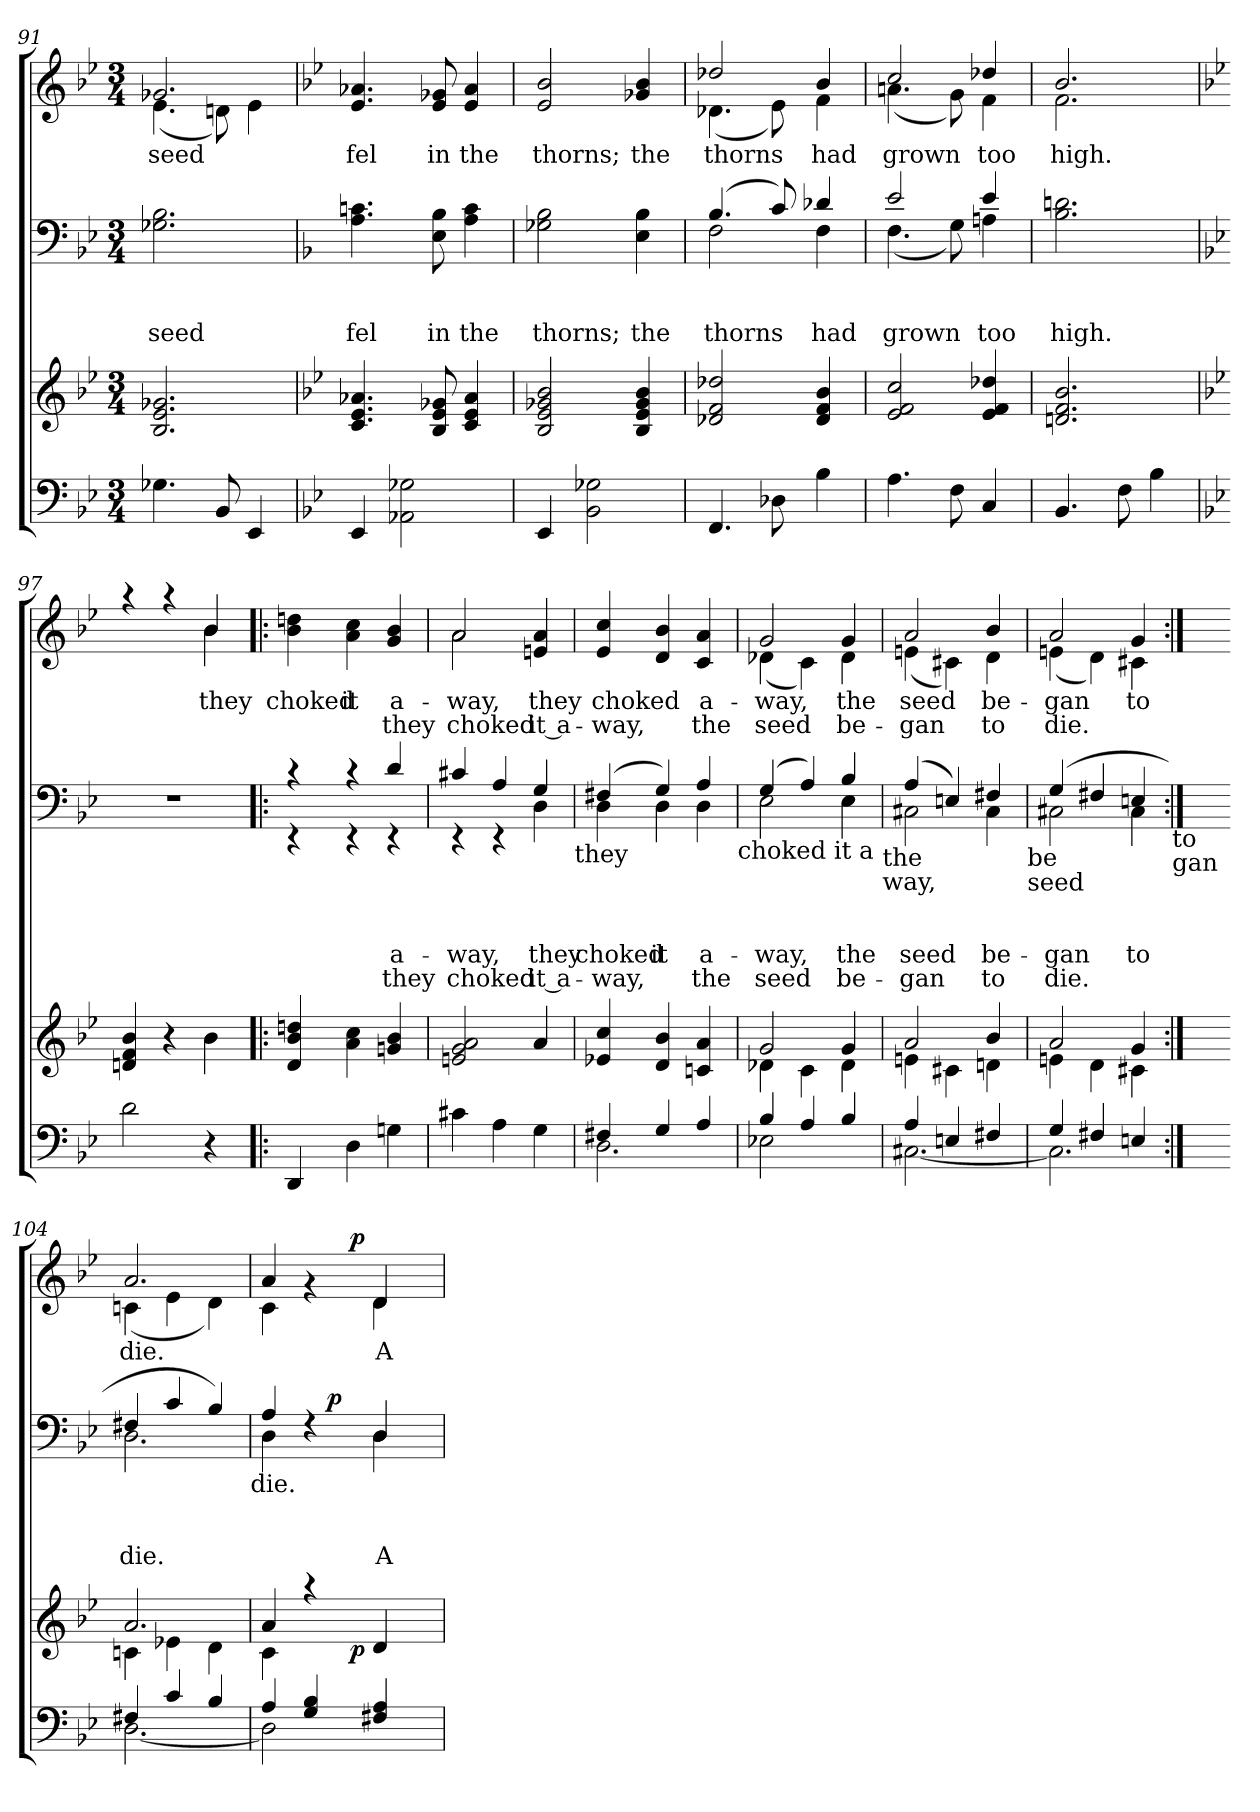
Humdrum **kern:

**kern	**kern	**dynam	**kern	**text	**text	**text	**text	**dynam	**kern	**text	**text	**dynam
*part4	*part3	*part3	*part2	*part2	*part2	*part2	*part2	*part2	*part1	*part1	*part1	*part1
*staff4	*staff3	*staff3	*staff2	*staff2	*staff2	*staff2	*staff2	*staff2	*staff1	*staff1	*staff1	*staff1
*clefF4	*clefG2	*	*clefF4	*	*	*	*	*	*clefG2	*	*	*
*k[b-e-]	*k[b-e-]	*	*k[b-e-]	*	*	*	*	*	*k[b-e-]	*	*	*
*B-:	*B-:	*	*B-:	*	*	*	*	*	*B-:	*	*	*
*M3/4	*M3/4	*	*M3/4	*	*	*	*	*	*M3/4	*	*	*
=91	=91	=91	=91	=91	=91	=91	=91	=91	=91	=91	=91	=91
!	!	!	!	!	!	!LO:LY:a	!	!	!	!LO:LY:b	!	!
*	*	*	*	*	*	*	*	*	*^	*	*	*
4.G-X\	2.B-/ 2.e-/ 2.g-X/	.	2.G-X\ 2.B-\	.	.	seed	.	.	2.g-X/	(<4.e-\	seed	.	.
8BB-/	.	.	.	.	.	.	.	.	.	8dn\)	.	.	.
4EE-/	.	.	.	.	.	.	.	.	.	4e-\	.	.	.
*	*	*	*	*	*	*	*	*	*v	*v	*	*	*
=92	=92	=92	=92	=92	=92	=92	=92	=92	=92	=92	=92	=92
*	*	*	*k[b-]	*	*	*	*	*	*	*	*	*
*	*	*	*F:	*	*	*	*	*	*	*	*	*
*	*	*	*	*	*	*	*	*	*^	*	*	*
!	!	!	!	!	!	!LO:LY:a	!	!	!	!	!LO:LY:b	!	!
*	*	*	*	*	*	*	*	*	*v	*v	*	*	*
4EE-/	4.c/ 4.e-/ 4.a-X/	.	4.A\ 4.cn\	.	.	fel	.	.	4.e-/ 4.a-X/	fel	.	.
2AA-X\ 2G-X\	.	.	.	.	.	.	.	.	.	.	.	.
!	!	!	!	!	!	!LO:LY:a	!	!	!	!LO:LY:b	!	!
.	8B-/ 8e-/ 8g-X/	.	8E\ 8B-\	.	.	in	.	.	8e-/ 8g-X/	in	.	.
!	!	!	!	!	!	!LO:LY:a	!	!	!	!LO:LY:b	!	!
.	4c/ 4e-/ 4a-/	.	4A\ 4c\	.	.	the	.	.	4e-/ 4a-/	the	.	.
=93	=93	=93	=93	=93	=93	=93	=93	=93	=93	=93	=93	=93
!	!	!	!	!	!	!LO:LY:a	!	!	!	!LO:LY:b	!	!
4EE-/	2B-/ 2e-/ 2g-X/ 2b-/	.	2G-X\ 2B-\	.	.	thorns;	.	.	2e-/ 2b-/	thorns;	.	.
2BB-\ 2G-X\	.	.	.	.	.	.	.	.	.	.	.	.
!	!	!	!	!	!	!LO:LY:a	!	!	!	!LO:LY:b	!	!
.	4B-/ 4e-/ 4g-/ 4b-/	.	4E\ 4B-\	.	.	the	.	.	4g-X/ 4b-/	the	.	.
=94	=94	=94	=94	=94	=94	=94	=94	=94	=94	=94	=94	=94
!	!	!	!	!	!	!LO:LY:a	!	!	!	!LO:LY:b	!	!
*	*	*	*^	*	*	*	*	*	*^	*	*	*
4.FF/	2d-X/ 2f/ 2dd-X/	.	(4.B-/	2F\	.	.	thorns	.	.	2dd-X/	(<4.d-X\	thorns	.	.
8D-X\	.	.	8c/)	.	.	.	.	.	.	.	8e-\)	.	.	.
!	!	!	!	!	!	!	!LO:LY:a	!	!	!	!	!LO:LY:b	!	!
4B-\	4d-/ 4f/ 4b-/	.	4d-X/	4F\	.	.	had	.	.	4b-/	4f\	had	.	.
=95	=95	=95	=95	=95	=95	=95	=95	=95	=95	=95	=95	=95	=95	=95
!	!	!	!	!	!	!	!LO:LY:a	!	!	!	!	!LO:LY:b	!	!
4.A\	2e-/ 2f/ 2cc/	.	2e/	(<4.F\	.	.	grown	.	.	2cc/	(<4.an\	grown	.	.
8F\	.	.	.	8G\)	.	.	.	.	.	.	8g\)	.	.	.
!	!	!	!	!	!	!	!LO:LY:a	!	!	!	!	!LO:LY:b	!	!
4C/	4e-/ 4f/ 4dd-X/	.	4e/	4An\	.	.	too	.	.	4dd-X/	4f\	too	.	.
=96	=96	=96	=96	=96	=96	=96	=96	=96	=96	=96	=96	=96	=96	=96
!	!	!	!	!	!	!	!LO:LY:a	!	!	!	!	!LO:LY:b	!	!
*	*	*	*v	*v	*	*	*	*	*	*	*	*	*	*
4.BB-/	2.dn/ 2.f/ 2.b-/	.	2.B-\ 2.dn\	.	.	high.	.	.	2.b-/	2.f\	high.	.	.
8F\	.	.	.	.	.	.	.	.	.	.	.	.	.
4B-\	.	.	.	.	.	.	.	.	.	.	.	.	.
!!LO:LB:g=z	!!
=97	=97	=97	=97	=97	=97	=97	=97	=97	=97	=97	=97	=97	=97
*	*	*	*k[b-e-]	*	*	*	*	*	*	*	*	*	*
*	*	*	*B-:	*	*	*	*	*	*	*	*	*	*
!	!	!	!LO:N:vis=1	!	!	!	!	!	!	!	!	!	!
2d\	4dn/ 4f/ 4b-/	.	2.r	.	.	.	.	.	4raa	2ryy	.	.	.
.	4r	.	.	.	.	.	.	.	4raa	.	.	.	.
!	!	!	!	!	!	!	!	!	!	!	!LO:LY:b	!	!
4r	4b-\	.	.	.	.	.	.	.	4b-/	4b-\	they	.	.
=98!|:	=98!|:	=98!|:	=98!|:	=98!|:	=98!|:	=98!|:	=98!|:	=98!|:	=98!|:	=98!|:	=98!|:	=98!|:	=98!|:
*	*	*	*^	*	*	*	*	*	*	*	*	*	*
!	!	!	!	!	!	!	!	!	!	!	!	!LO:LY:b	!	!
*	*	*	*	*	*	*	*	*	*	*v	*v	*	*	*
4DD/	4d/ 4b-/ 4ddn/	.	4rc	4rEE	.	.	.	.	.	4b-\ 4ddn\	choked	.	.
!	!	!	!	!	!	!	!	!	!	!	!LO:LY:b	!	!
4D\	4a\ 4cc\	.	4rc	4rEE	.	.	.	.	.	4a\ 4cc\	it	.	.
!	!	!	!	!	!	!	!LO:LY:a	!LO:LY:a	!	!	!LO:LY:b	!LO:LY:b	!
4Gn\	4gn/ 4b-/	.	4d/	4rEE	.	.	a-	they	.	4g/ 4b-/	a-	they	.
=99	=99	=99	=99	=99	=99	=99	=99	=99	=99	=99	=99	=99	=99
!	!	!	!	!	!	!	!LO:LY:a	!LO:LY:a	!	!	!LO:LY:b	!LO:LY:b	!
*	*	*	*	*	*	*	*	*	*	*^	*	*	*
4c#X\	2en/ 2g/ 2a/	.	4c#X/	4rEE	.	.	-way,	choked	.	2a/	2a\	-way,	choked	.
4A\	.	.	4A/	4rEE	.	.	.	.	.	.	.	.	.	.
!	!	!	!	!	!	!	!LO:LY:a	!LO:LY:a	!	!	!	!LO:LY:b	!LO:LY:b	!
4G\	4a/	.	4G/	4D\	.	.	they	it a-	.	4en/ 4a/	4ryy	they	it a-	.
!	!	!	!	!LO:TX:b:t=they	!	!	!	!	!	!	!	!	!	!
=100	=100	=100	=100	=100	=100	=100	=100	=100	=100	=100	=100	=100	=100	=100
*^	*	*	*	*	*	*	*	*	*	*	*	*	*	*
!	!	!	!	!	!	!	!	!LO:LY:a	!LO:LY:a	!	!	!	!LO:LY:b	!LO:LY:b	!
*	*	*	*	*	*	*	*	*	*	*	*v	*v	*	*	*
4F#X/	2.D\	4e-X/ 4cc/	.	(4F#X/	4D\	.	.	choked	-way,	.	4e-/ 4cc/	choked	-way,	.
!	!	!	!	!	!	!	!	!LO:LY:a	!	!	!	!	!	!
4G/	.	4d/ 4b-/	.	4G/)	4D\	.	.	it	.	.	4d/ 4b-/	.	.	.
!	!	!	!	!	!	!	!	!LO:LY:a	!LO:LY:a	!	!	!LO:LY:b	!LO:LY:b	!
4A/	.	4cn/ 4a/	.	4A/	4D\	.	.	a-	the	.	4c/ 4a/	a-	the	.
!	!	!	!	!	!LO:TX:b:t=choked it a	!	!	!	!	!	!	!	!	!
=101	=101	=101	=101	=101	=101	=101	=101	=101	=101	=101	=101	=101	=101	=101
*	*	*^	*	*	*	*	*	*	*	*	*	*	*	*
!	!	!	!	!	!	!	!	!	!LO:LY:a	!LO:LY:a	!	!	!LO:LY:b	!LO:LY:b	!
*	*	*	*	*	*	*	*	*	*	*	*	*^	*	*	*
4B-/	2E-X\	2g/	4d-X\	.	(4G/	2E-\	.	.	-way,	seed	.	2g/	(<4d-X\	-way,	seed	.
4A/	.	.	4c\	.	4A/)	.	.	.	.	.	.	.	4c\)	.	.	.
!	!	!	!	!	!	!	!	!	!LO:LY:a	!LO:LY:a	!	!	!	!LO:LY:b	!LO:LY:b	!
4B-/	4ryy	4g/	4d-\	.	4B-/	4E-\	.	.	the	be-	.	4g/	4d-\	the	be-	.
!	!	!	!	!	!	!LO:TX:b:t=the	!	!	!	!	!	!	!	!	!	!
!	!	!	!	!	!	!LO:TX:b:t=way,	!	!	!	!	!	!	!	!	!	!
=102	=102	=102	=102	=102	=102	=102	=102	=102	=102	=102	=102	=102	=102	=102	=102	=102
!	!	!	!	!	!	!	!	!	!LO:LY:a	!LO:LY:a	!	!	!	!LO:LY:b	!LO:LY:b	!
4A/	[<2.C#X\	2a/	4en\	.	(4A/	2C#X\	.	.	seed	-gan	.	2a/	(<4en\	seed	-gan	.
4En/	.	.	4c#X\	.	4En/)	.	.	.	.	.	.	.	4c#X\)	.	.	.
!	!	!	!	!	!	!	!	!	!LO:LY:a	!LO:LY:a	!	!	!	!LO:LY:b	!LO:LY:b	!
4F#X/	.	4b-/	4dn\	.	4F#X/	4C#\	.	.	be-	to	.	4b-/	4d\	be-	to	.
!	!	!	!	!	!	!LO:TX:b:t=be	!	!	!	!	!	!	!	!	!	!
!	!	!	!	!	!	!LO:TX:b:t=seed	!	!	!	!	!	!	!	!	!	!
=103	=103	=103	=103	=103	=103	=103	=103	=103	=103	=103	=103	=103	=103	=103	=103	=103
!	!	!	!	!	!	!	!	!	!LO:LY:a	!LO:LY:a	!	!	!	!LO:LY:b	!LO:LY:b	!
4G/	2.C#\]	2a/	4en\	.	(4G/	2C#X\	.	.	-gan	die.	.	2a/	(<4en\	-gan	die.	.
4F#X/	.	.	4d\	.	4F#X/	.	.	.	.	.	.	.	4d\)	.	.	.
!	!	!	!	!	!	!	!	!	!LO:LY:a	!	!	!	!	!LO:LY:b	!	!
4En/	.	4g/	4c#X\	.	4En/	4C#\	.	.	to	.	.	4g/	4c#X\	to	.	.
!	!	!	!	!	!	!LO:TX:b:t=to	!	!	!	!	!	!	!	!	!	!
!	!	!	!	!	!	!LO:TX:b:t=gan	!	!	!	!	!	!	!	!	!	!
=104:|!	=104:|!	=104:|!	=104:|!	=104:|!	=104:|!	=104:|!	=104:|!	=104:|!	=104:|!	=104:|!	=104:|!	=104:|!	=104:|!	=104:|!	=104:|!	=104:|!
!	!	!	!	!	!	!	!	!	!LO:LY:a	!	!	!	!	!LO:LY:b	!	!
4F#X/	[>2.D\	2.a/	4cn\	.	4F#X/	2.D\	.	.	die.	.	.	2.a/	(<4cn\	die.	.	.
4c/	.	.	4e-X\	.	4c/	.	.	.	.	.	.	.	4e-\	.	.	.
4B-/	.	.	4d\	.	4B-/)	.	.	.	.	.	.	.	4d\)	.	.	.
*	*	*	*	*	*v	*v	*	*	*	*	*	*	*	*	*	*
!	!	!	!	!	!LO:TX:b:t=die.	!	!	!	!	!	!	!	!	!	!
!!LO:PB:g=z
=105	=105	=105	=105	=105	=105	=105	=105	=105	=105	=105	=105	=105	=105	=105	=105
*	*	*	*^	*	*^	*	*	*	*	*	*	*^	*	*	*
*	*	*	*	*	*	*	*^	*	*	*	*	*	*	*	*	*	*	*
4A/	2D\]	4a/	4c\	4ryy	.	4A/	4D\	4ryy	.	.	.	.	.	4a/	4c\	4ryy	.	.	.
4G/ 4B-/	.	4raa	2ryy	8ryy	.	4rF	4ryy	16.ryy	.	.	.	.	.	4rg	4ryy	8ryy	.	.	.
!	!	!	!	!	!	!	!	!	!	!	!	!	!LO:DY:a	!	!	!	!	!	!
.	.	.	.	.	.	.	.	4ryy	.	.	.	.	p	.	.	.	.	.	.
.	.	.	.	32ryy	.	.	.	.	.	.	.	.	.	.	.	32ryy	.	.	.
!	!	!	!	!	!LO:DY:b	!	!	!	!	!	!	!	!	!	!	!	!	!	!LO:DY:a
.	.	.	.	4ryy	p	.	.	.	.	.	.	.	.	.	.	4ryy	.	.	p
!	!	!	!	!	!	!	!	!	!	!	!LO:LY:a	!	!	!	!	!	!LO:LY:b	!	!
4F#X/ 4A/	4ryy	4d/	.	.	.	4D/	4D\	.	.	.	A	.	.	4d/	4d\	.	A	.	.
.	.	.	.	.	.	.	.	8ryy	.	.	.	.	.	.	.	.	.	.	.
.	.	.	.	16.ryy	.	.	.	.	.	.	.	.	.	.	.	16.ryy	.	.	.
.	.	.	.	.	.	.	.	32ryy	.	.	.	.	.	.	.	.	.	.	.
*v	*v	*	*	*	*	*v	*v	*v	*	*	*	*	*	*v	*v	*v	*	*	*
*	*v	*v	*v	*	*	*	*	*	*	*	*	*	*	*
=	=	=	=	=	=	=	=	=	=	=	=	=
*-	*-	*-	*-	*-	*-	*-	*-	*-	*-	*-	*-	*-
